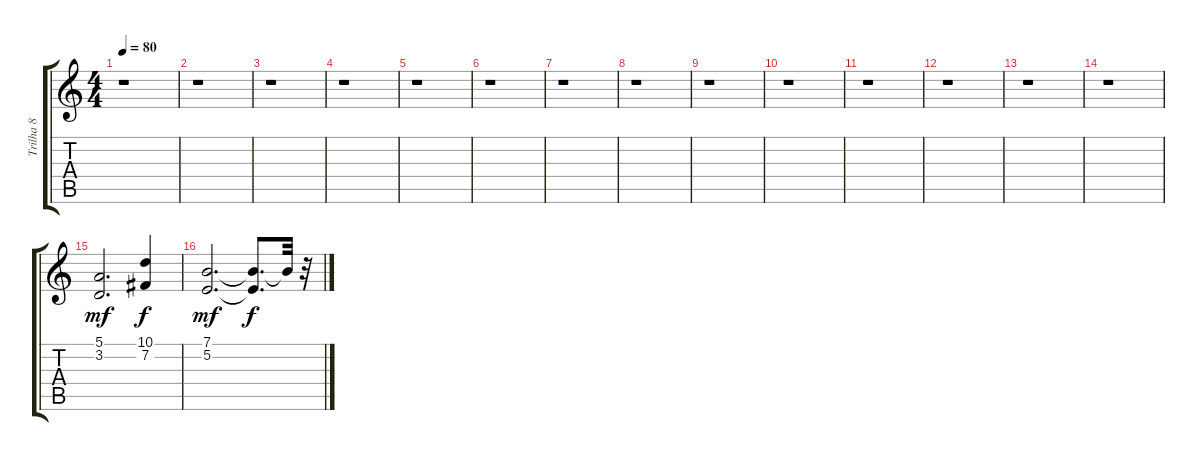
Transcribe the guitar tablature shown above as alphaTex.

\track ("Trilha 8" "Trilha 8") {instrument synthvoice}
\staff {score tabs}
\tuning (E4 B3 G3 D3 A2 E2) {hide}
\ts (4 4)
\tempo 80
\clef g2
\ks c
r.1{dy f} |
r.1 |
r.1 |
r.1 |
r.1 |
r.1 |
r.1 |
r.1 |
r.1 |
r.1 |
r.1 |
r.1 |
r.1 |
r.1 |
(5.1 3.2).2{d dy mf} (10.1 7.2).4{dy f} |
(7.1 5.2).2{d dy mf} (7.1{t} 5.2{t}).8{d dy f} 7.1{t}.32 r.32
